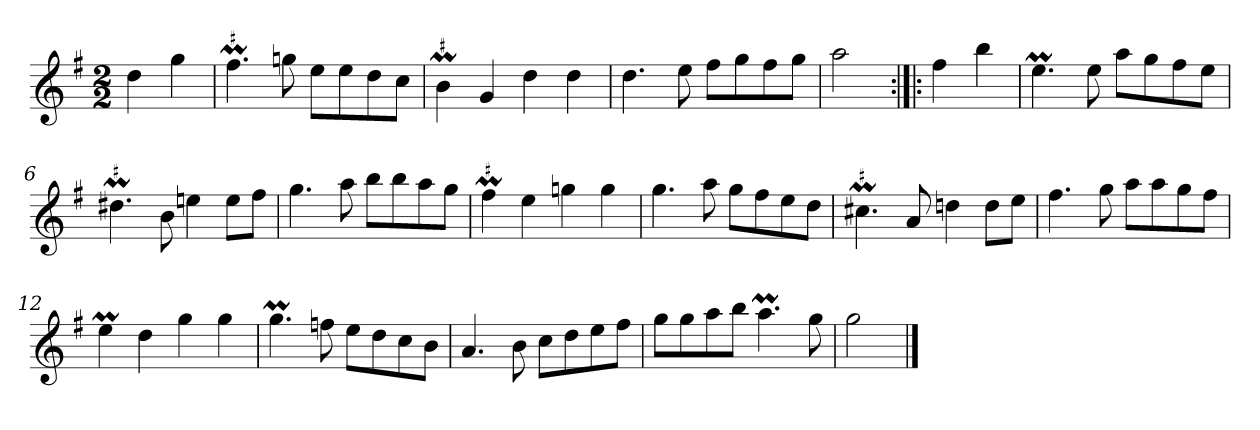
**kern
*part1
*staff1
*clefG2
*k[f#]
*G:
*M2/2
*MM120
=
4dd
4gg
=1
!LO:MOR:acc=#
4.ff#M
8ggn
8ee\L
8ee\
8dd\
8cc\J
=2
!LO:MOR:acc=#
4bM
4g
4dd
4dd
=3
4.dd
8ee
8ff#\L
8gg\
8ff#\
8gg\J
=4
2aa
=:|!|:
4ff#
4bb
=5
4.eeM
8ee
8aa\L
8gg\
8ff#\
8ee\J
=6
!LO:MOR:acc=#
4.dd#XM
8b
4een
8ee\L
8ff#\J
=7
4.gg
8aa
8bb\L
8bb\
8aa\
8gg\J
=8
!LO:MOR:acc=#
4ff#M
4ee
4ggn
4gg
=9
4.gg
8aa
8gg\L
8ff#\
8ee\
8dd\J
=10
!LO:MOR:acc=#
4.cc#XM
8a
4ddn
8dd\L
8ee\J
=11
4.ff#
8gg
8aa\L
8aa\
8gg\
8ff#\J
=12
4eeM
4dd
4gg
4gg
=13
4.ggM
8ffn
8ee\L
8dd\
8cc\
8b\J
=14
4.a
8b
8cc\L
8dd\
8ee\
8ff#\J
=15
8gg\L
8gg\
8aa\
8bb\J
4.aaM
8gg
=16
2gg
==
*-
